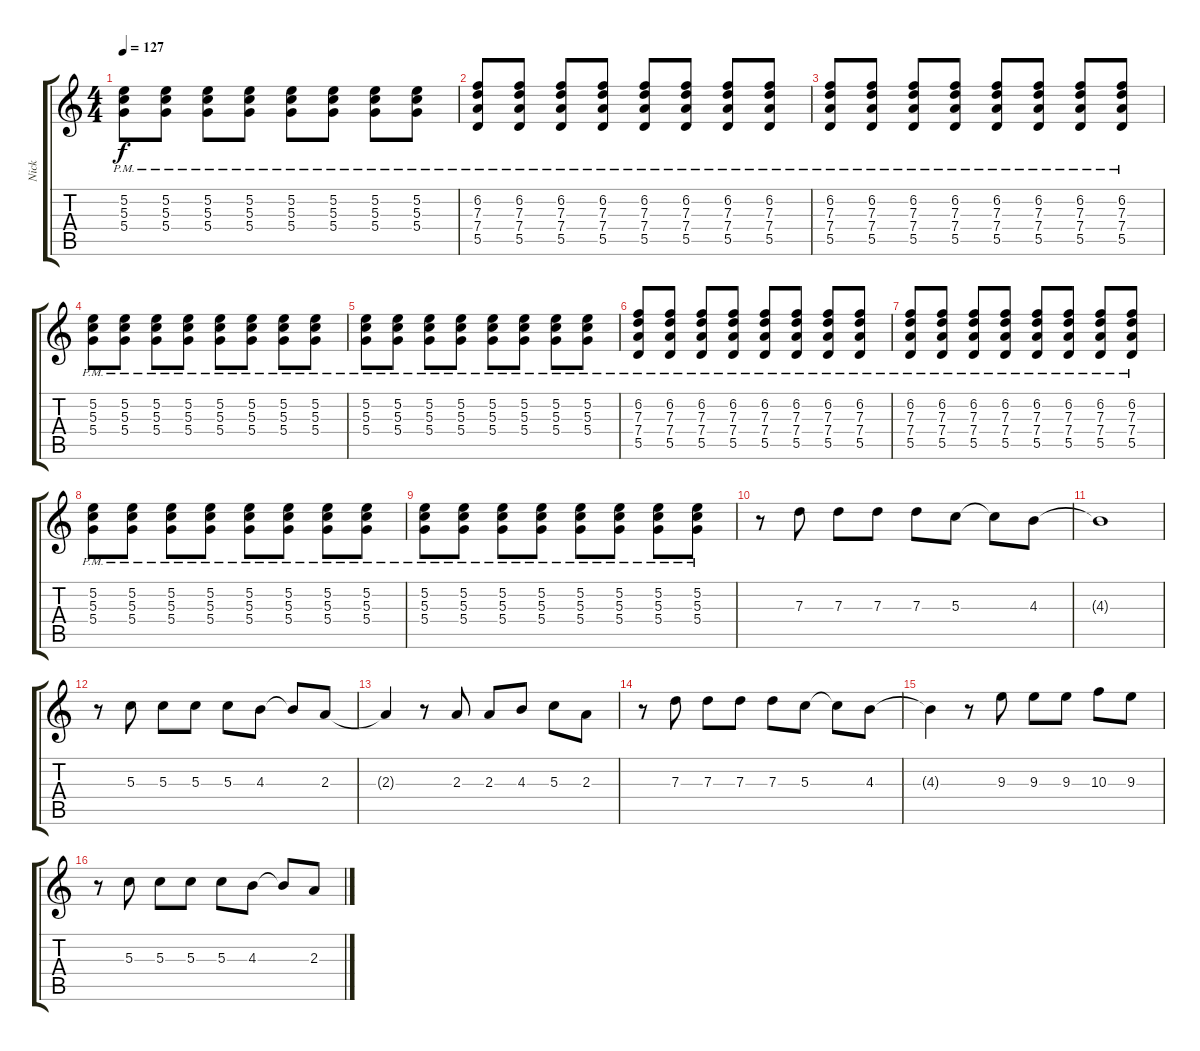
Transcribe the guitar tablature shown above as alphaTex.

\track ("Nick" "Nick") {instrument distortionguitar}
\staff {score tabs}
\tuning (E4 B3 G3 D3 A2 E2) {hide}
\ts (4 4)
\tempo 127
\clef g2
\ks c
(5.2{pm} 5.3{pm} 5.4{pm}).8{dy f} (5.2{pm} 5.3{pm} 5.4{pm}).8 (5.2{pm} 5.3{pm} 5.4{pm}).8 (5.2{pm} 5.3{pm} 5.4{pm}).8 (5.2{pm} 5.3{pm} 5.4{pm}).8 (5.2{pm} 5.3{pm} 5.4{pm}).8 (5.2{pm} 5.3{pm} 5.4{pm}).8 (5.2{pm} 5.3{pm} 5.4{pm}).8 |
(6.2{pm} 7.3{pm} 7.4{pm} 5.5{pm}).8{volume 6} (6.2{pm} 7.3{pm} 7.4{pm} 5.5{pm}).8 (6.2{pm} 7.3{pm} 7.4{pm} 5.5{pm}).8 (6.2{pm} 7.3{pm} 7.4{pm} 5.5{pm}).8 (6.2{pm} 7.3{pm} 7.4{pm} 5.5{pm}).8 (6.2{pm} 7.3{pm} 7.4{pm} 5.5{pm}).8 (6.2{pm} 7.3{pm} 7.4{pm} 5.5{pm}).8 (6.2{pm} 7.3{pm} 7.4{pm} 5.5{pm}).8 |
(6.2{pm} 7.3{pm} 7.4{pm} 5.5{pm}).8 (6.2{pm} 7.3{pm} 7.4{pm} 5.5{pm}).8 (6.2{pm} 7.3{pm} 7.4{pm} 5.5{pm}).8 (6.2{pm} 7.3{pm} 7.4{pm} 5.5{pm}).8 (6.2{pm} 7.3{pm} 7.4{pm} 5.5{pm}).8 (6.2{pm} 7.3{pm} 7.4{pm} 5.5{pm}).8 (6.2{pm} 7.3{pm} 7.4{pm} 5.5{pm}).8 (6.2{pm} 7.3{pm} 7.4{pm} 5.5{pm}).8 |
(5.2{pm} 5.3{pm} 5.4{pm}).8 (5.2{pm} 5.3{pm} 5.4{pm}).8 (5.2{pm} 5.3{pm} 5.4{pm}).8 (5.2{pm} 5.3{pm} 5.4{pm}).8 (5.2{pm} 5.3{pm} 5.4{pm}).8 (5.2{pm} 5.3{pm} 5.4{pm}).8 (5.2{pm} 5.3{pm} 5.4{pm}).8 (5.2{pm} 5.3{pm} 5.4{pm}).8 |
(5.2{pm} 5.3{pm} 5.4{pm}).8 (5.2{pm} 5.3{pm} 5.4{pm}).8 (5.2{pm} 5.3{pm} 5.4{pm}).8 (5.2{pm} 5.3{pm} 5.4{pm}).8 (5.2{pm} 5.3{pm} 5.4{pm}).8 (5.2{pm} 5.3{pm} 5.4{pm}).8 (5.2{pm} 5.3{pm} 5.4{pm}).8 (5.2{pm} 5.3{pm} 5.4{pm}).8 |
(6.2{pm} 7.3{pm} 7.4{pm} 5.5{pm}).8{volume 6} (6.2{pm} 7.3{pm} 7.4{pm} 5.5{pm}).8 (6.2{pm} 7.3{pm} 7.4{pm} 5.5{pm}).8 (6.2{pm} 7.3{pm} 7.4{pm} 5.5{pm}).8 (6.2{pm} 7.3{pm} 7.4{pm} 5.5{pm}).8 (6.2{pm} 7.3{pm} 7.4{pm} 5.5{pm}).8 (6.2{pm} 7.3{pm} 7.4{pm} 5.5{pm}).8 (6.2{pm} 7.3{pm} 7.4{pm} 5.5{pm}).8 |
(6.2{pm} 7.3{pm} 7.4{pm} 5.5{pm}).8 (6.2{pm} 7.3{pm} 7.4{pm} 5.5{pm}).8 (6.2{pm} 7.3{pm} 7.4{pm} 5.5{pm}).8 (6.2{pm} 7.3{pm} 7.4{pm} 5.5{pm}).8 (6.2{pm} 7.3{pm} 7.4{pm} 5.5{pm}).8 (6.2{pm} 7.3{pm} 7.4{pm} 5.5{pm}).8 (6.2{pm} 7.3{pm} 7.4{pm} 5.5{pm}).8 (6.2{pm} 7.3{pm} 7.4{pm} 5.5{pm}).8 |
(5.2{pm} 5.3{pm} 5.4{pm}).8 (5.2{pm} 5.3{pm} 5.4{pm}).8 (5.2{pm} 5.3{pm} 5.4{pm}).8 (5.2{pm} 5.3{pm} 5.4{pm}).8 (5.2{pm} 5.3{pm} 5.4{pm}).8 (5.2{pm} 5.3{pm} 5.4{pm}).8 (5.2{pm} 5.3{pm} 5.4{pm}).8 (5.2{pm} 5.3{pm} 5.4{pm}).8 |
(5.2{pm} 5.3{pm} 5.4{pm}).8 (5.2{pm} 5.3{pm} 5.4{pm}).8 (5.2{pm} 5.3{pm} 5.4{pm}).8 (5.2{pm} 5.3{pm} 5.4{pm}).8 (5.2{pm} 5.3{pm} 5.4{pm}).8 (5.2{pm} 5.3{pm} 5.4{pm}).8 (5.2{pm} 5.3{pm} 5.4{pm}).8 (5.2{pm} 5.3{pm} 5.4{pm}).8 |
r.8{volume 11} 7.3.8 7.3.8 7.3.8 7.3.8 5.3.8 5.3{t}.8 4.3.8 |
4.3{t}.1 |
r.8 5.3.8 5.3.8 5.3.8 5.3.8 4.3.8 4.3{t}.8 2.3.8 |
2.3{t}.4 r.8 2.3.8 2.3.8 4.3.8 5.3.8 2.3.8 |
r.8 7.3.8 7.3.8 7.3.8 7.3.8 5.3.8 5.3{t}.8 4.3.8 |
4.3{t}.4 r.8 9.3.8 9.3.8 9.3.8 10.3.8 9.3.8 |
r.8 5.3.8 5.3.8 5.3.8 5.3.8 4.3.8 4.3{t}.8 2.3.8
